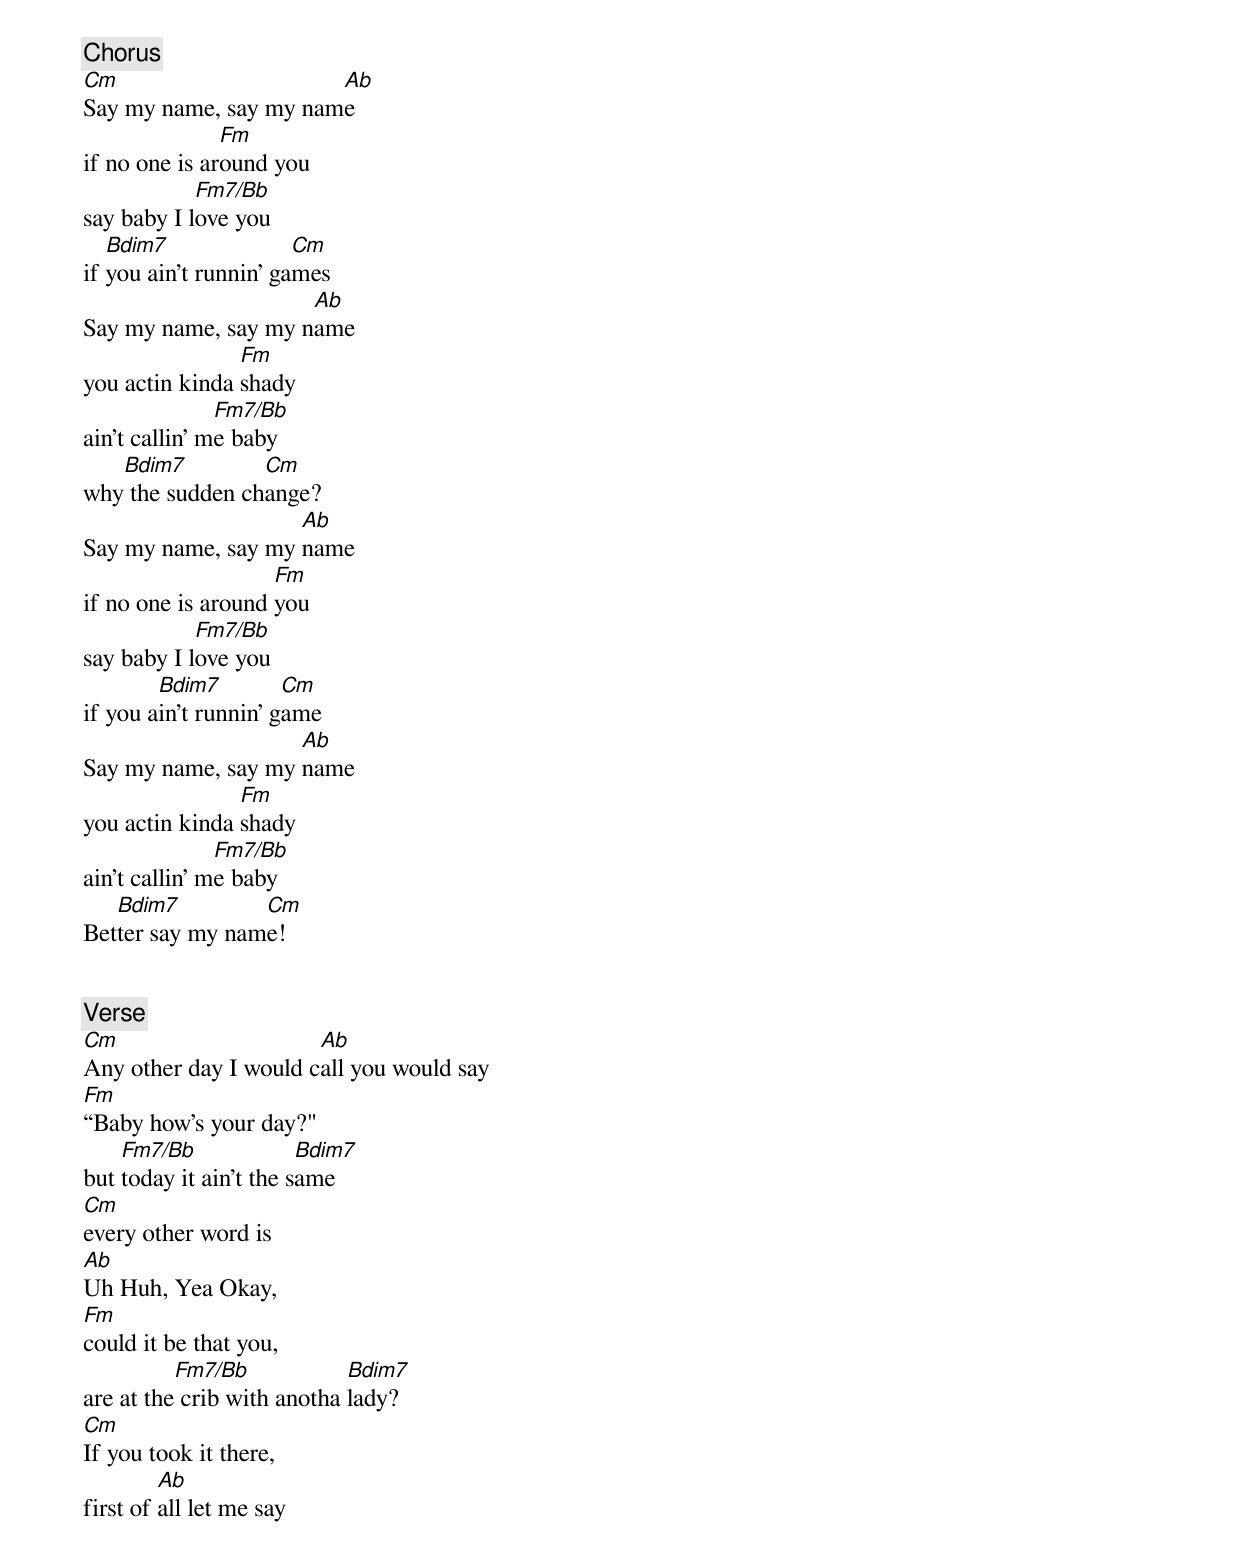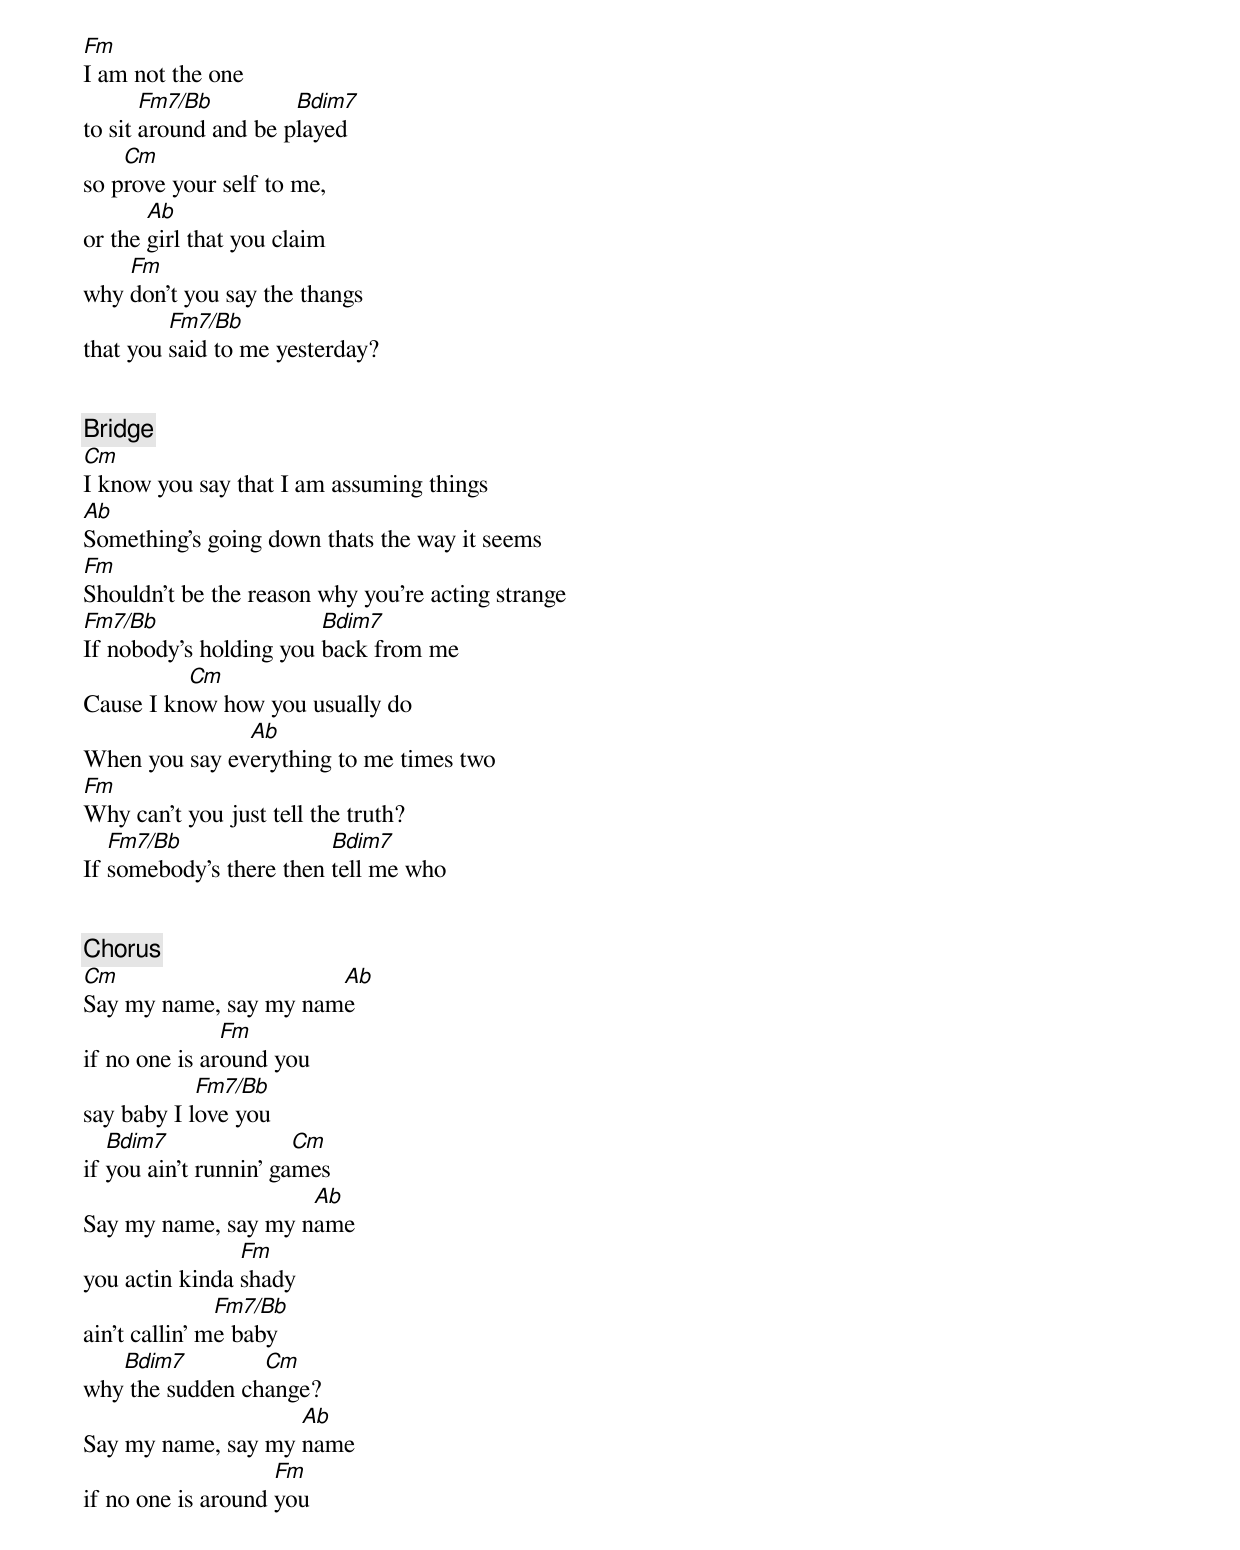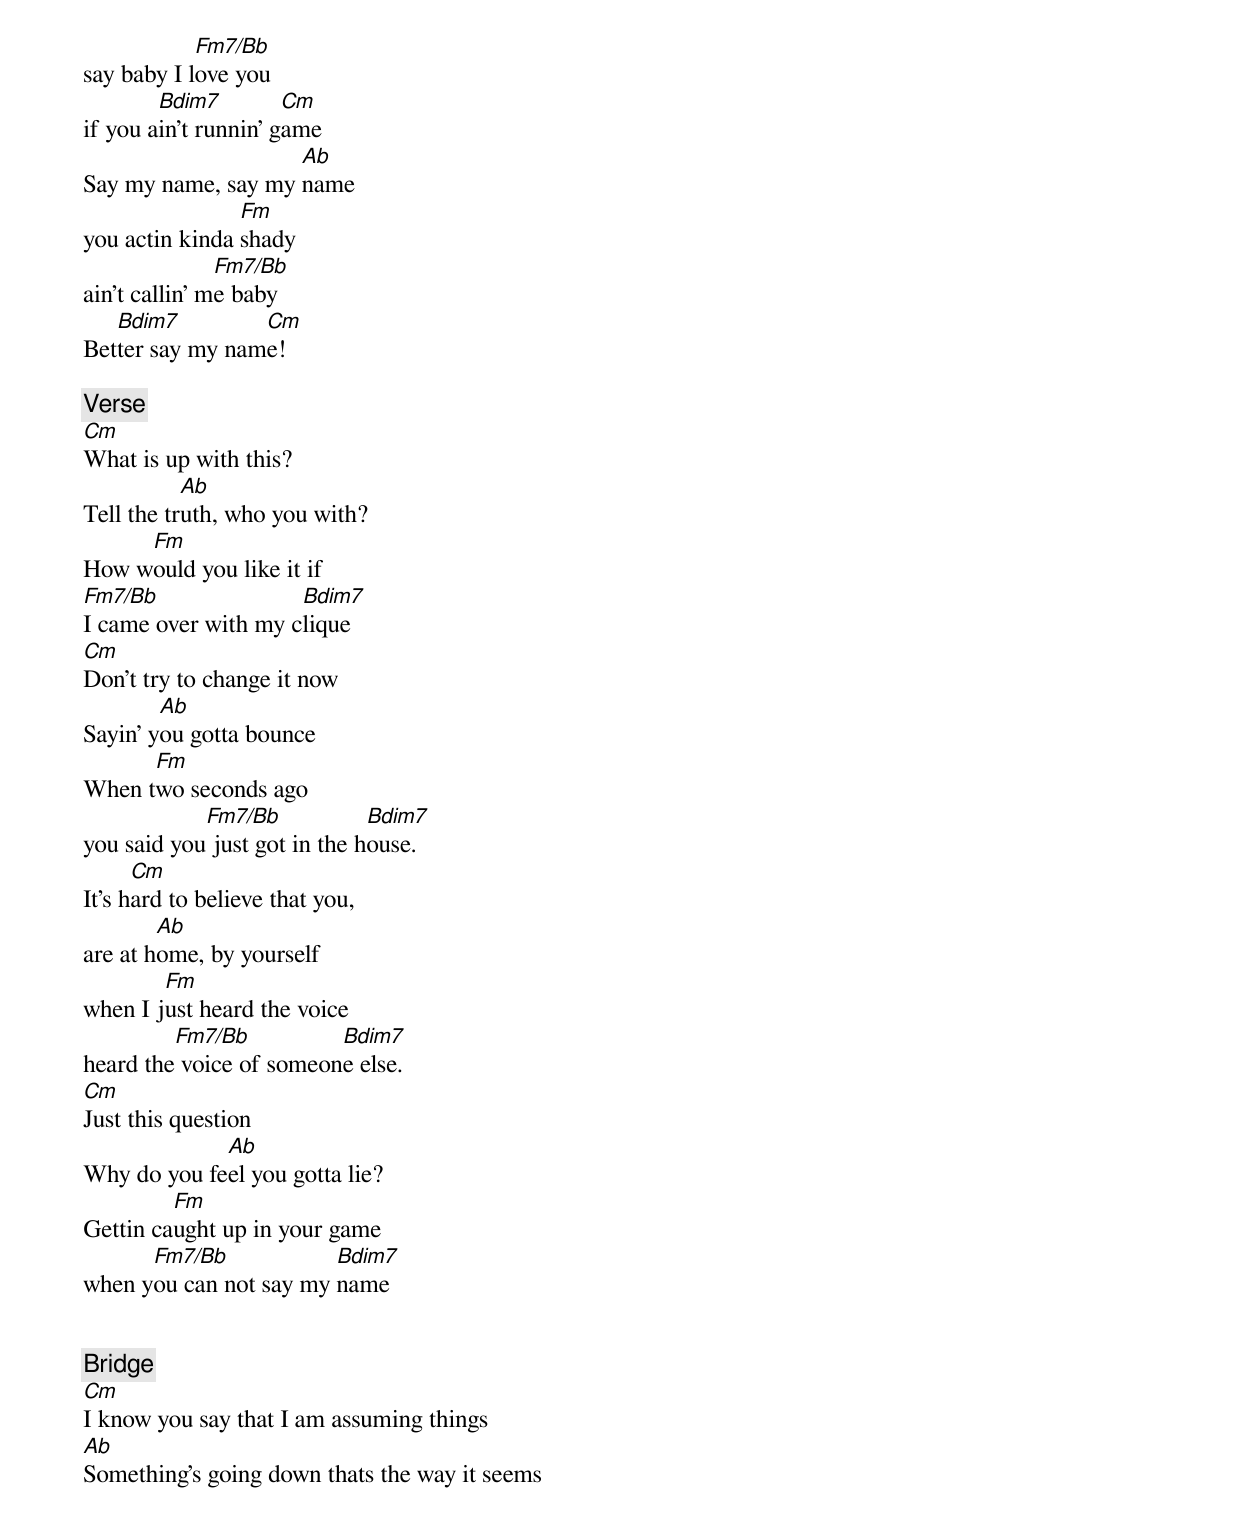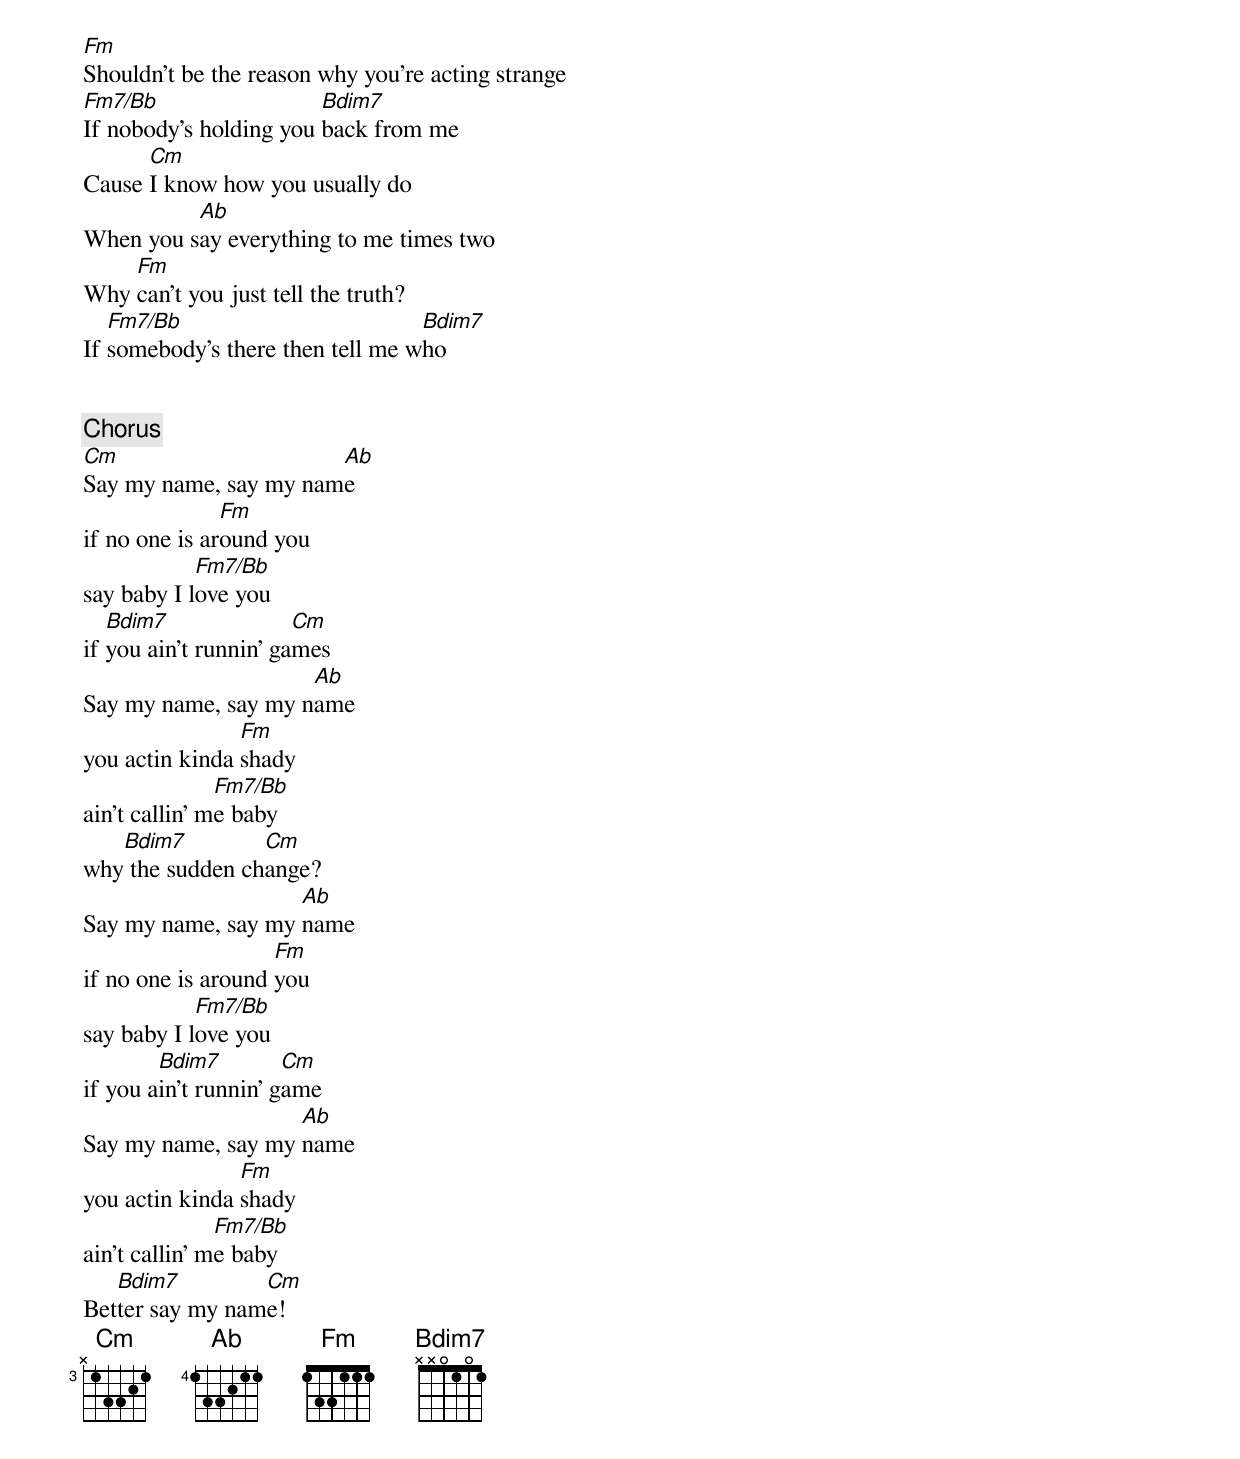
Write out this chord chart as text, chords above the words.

[Chorus]
Cm                     Ab
Say my name, say my name
               Fm
if no one is around you
            Fm7/Bb
say baby I love you
   Bdim7               Cm
if you ain’t runnin’ games
                     Ab
Say my name, say my name
                Fm
you actin kinda shady
               Fm7/Bb
ain't callin' me baby
   Bdim7         Cm
why the sudden change?
                    Ab
Say my name, say my name
                    Fm
if no one is around you
            Fm7/Bb
say baby I love you
        Bdim7         Cm
if you ain't runnin' game
                    Ab
Say my name, say my name
                Fm
you actin kinda shady
               Fm7/Bb
ain't callin' me baby
   Bdim7         Cm
Better say my name!


[Verse]
Cm                     Ab
Any other day I would call you would say
Fm
“Baby how's your day?"
    Fm7/Bb              Bdim7
but today it ain't the same
Cm
every other word is
Ab
Uh Huh, Yea Okay,
Fm
could it be that you,
          Fm7/Bb            Bdim7
are at the crib with anotha lady?
Cm
If you took it there,
         Ab
first of all let me say
Fm
I am not the one
       Fm7/Bb         Bdim7
to sit around and be played
    Cm
so prove your self to me,
       Ab
or the girl that you claim
    Fm
why don't you say the thangs
         Fm7/Bb
that you said to me yesterday?


[Bridge]
Cm
I know you say that I am assuming things
Ab
Something's going down thats the way it seems
Fm
Shouldn't be the reason why you're acting strange
Fm7/Bb                  Bdim7
If nobody's holding you back from me
          Cm
Cause I know how you usually do
               Ab
When you say everything to me times two
Fm
Why can't you just tell the truth?
   Fm7/Bb                Bdim7
If somebody's there then tell me who


[Chorus]
Cm                     Ab
Say my name, say my name
               Fm
if no one is around you
            Fm7/Bb
say baby I love you
   Bdim7               Cm
if you ain’t runnin’ games
                     Ab
Say my name, say my name
                Fm
you actin kinda shady
               Fm7/Bb
ain't callin' me baby
   Bdim7         Cm
why the sudden change?
                    Ab
Say my name, say my name
                    Fm
if no one is around you
            Fm7/Bb
say baby I love you
        Bdim7         Cm
if you ain't runnin' game
                    Ab
Say my name, say my name
                Fm
you actin kinda shady
               Fm7/Bb
ain't callin' me baby
   Bdim7         Cm
Better say my name!

[Verse]
Cm
What is up with this?
           Ab
Tell the truth, who you with?
     Fm
How would you like it if
Fm7/Bb               Bdim7
I came over with my clique
Cm
Don't try to change it now
        Ab
Sayin’ you gotta bounce
      Fm
When two seconds ago
            Fm7/Bb            Bdim7
you said you just got in the house.
      Cm
It's hard to believe that you,
        Ab
are at home, by yourself
        Fm
when I just heard the voice
         Fm7/Bb          Bdim7
heard the voice of someone else.
Cm
Just this question
             Ab
Why do you feel you gotta lie?
         Fm
Gettin caught up in your game
      Fm7/Bb            Bdim7
when you can not say my name


[Bridge]
Cm
I know you say that I am assuming things
Ab
Something's going down thats the way it seems
Fm
Shouldn't be the reason why you're acting strange
Fm7/Bb                  Bdim7
If nobody's holding you back from me
      Cm
Cause I know how you usually do
          Ab
When you say everything to me times two
    Fm
Why can't you just tell the truth?
   Fm7/Bb                         Bdim7
If somebody's there then tell me who


[Chorus]
Cm                     Ab
Say my name, say my name
               Fm
if no one is around you
            Fm7/Bb
say baby I love you
   Bdim7               Cm
if you ain’t runnin’ games
                     Ab
Say my name, say my name
                Fm
you actin kinda shady
               Fm7/Bb
ain't callin' me baby
   Bdim7         Cm
why the sudden change?
                    Ab
Say my name, say my name
                    Fm
if no one is around you
            Fm7/Bb
say baby I love you
        Bdim7         Cm
if you ain't runnin' game
                    Ab
Say my name, say my name
                Fm
you actin kinda shady
               Fm7/Bb
ain't callin' me baby
   Bdim7         Cm
Better say my name!
